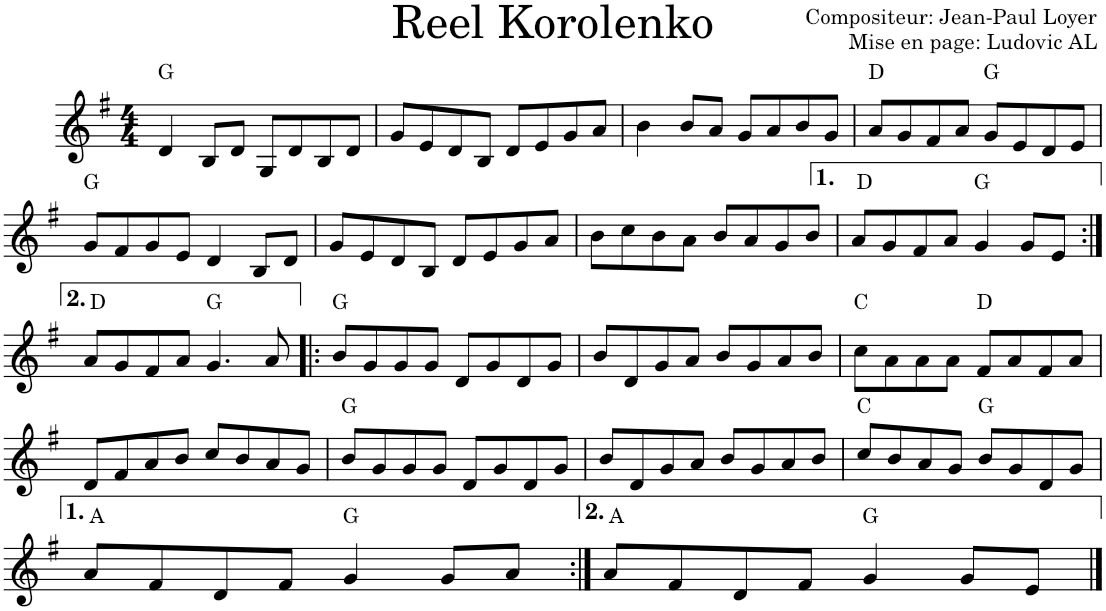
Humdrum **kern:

**kern	**harte
*part1	*part1
*staff1	*
*I"Voice	*
*I'V	*
*clefG2	*
*k[f#]	*
*M4/4	*
=1	=1
4d/	G:maj
8B/L	.
8d/J	.
8G/L	.
8d/	.
8B/	.
8d/J	.
=2	=2
8g/L	.
8e/	.
8d/	.
8B/J	.
8d/L	.
8e/	.
8g/	.
8a/J	.
=3	=3
4b\	.
8b/L	.
8a/J	.
8g/L	.
8a/	.
8b/	.
8g/J	.
=4	=4
8a/L	D:maj
8g/	.
8f#/	.
8a/J	.
8g/L	G:maj
8e/	.
8d/	.
8e/J	.
!!LO:LB:g=z
=5	=5
8g/L	G:maj
8f#/	.
8g/	.
8e/J	.
4d/	.
8B/L	.
8d/J	.
=6	=6
8g/L	.
8e/	.
8d/	.
8B/J	.
8d/L	.
8e/	.
8g/	.
8a/J	.
=7	=7
8b\L	.
8cc\	.
8b\	.
8a\J	.
8b/L	.
8a/	.
8g/	.
8b/J	.
=8	=8
8a/L	D:maj
8g/	.
8f#/	.
8a/J	.
4g/	G:maj
8g/L	.
8e/J	.
!!LO:LB:g=z
=9:|!	=9:|!
8a/L	D:maj
8g/	.
8f#/	.
8a/J	.
4.g/	G:maj
8a/	.
=10!|:	=10!|:
8b/L	G:maj
8g/	.
8g/	.
8g/J	.
8d/L	.
8g/	.
8d/	.
8g/J	.
=11	=11
8b/L	.
8d/	.
8g/	.
8a/J	.
8b/L	.
8g/	.
8a/	.
8b/J	.
=12	=12
8cc\L	C:maj
8a\	.
8a\	.
8a\J	.
8f#/L	D:maj
8a/	.
8f#/	.
8a/J	.
!!LO:LB:g=z
=13	=13
8d/L	.
8f#/	.
8a/	.
8b/J	.
8cc/L	.
8b/	.
8a/	.
8g/J	.
=14	=14
8b/L	G:maj
8g/	.
8g/	.
8g/J	.
8d/L	.
8g/	.
8d/	.
8g/J	.
=15	=15
8b/L	.
8d/	.
8g/	.
8a/J	.
8b/L	.
8g/	.
8a/	.
8b/J	.
=16	=16
8cc/L	C:maj
8b/	.
8a/	.
8g/J	.
8b/L	G:maj
8g/	.
8d/	.
8g/J	.
!!LO:LB:g=z
=17	=17
8a/L	A:maj
8f#/	.
8d/	.
8f#/J	.
4g/	G:maj
8g/L	.
8a/J	.
=18:|!	=18:|!
8a/L	A:maj
8f#/	.
8d/	.
8f#/J	.
4g/	G:maj
8g/L	.
8e/J	.
==	==
*-	*-
